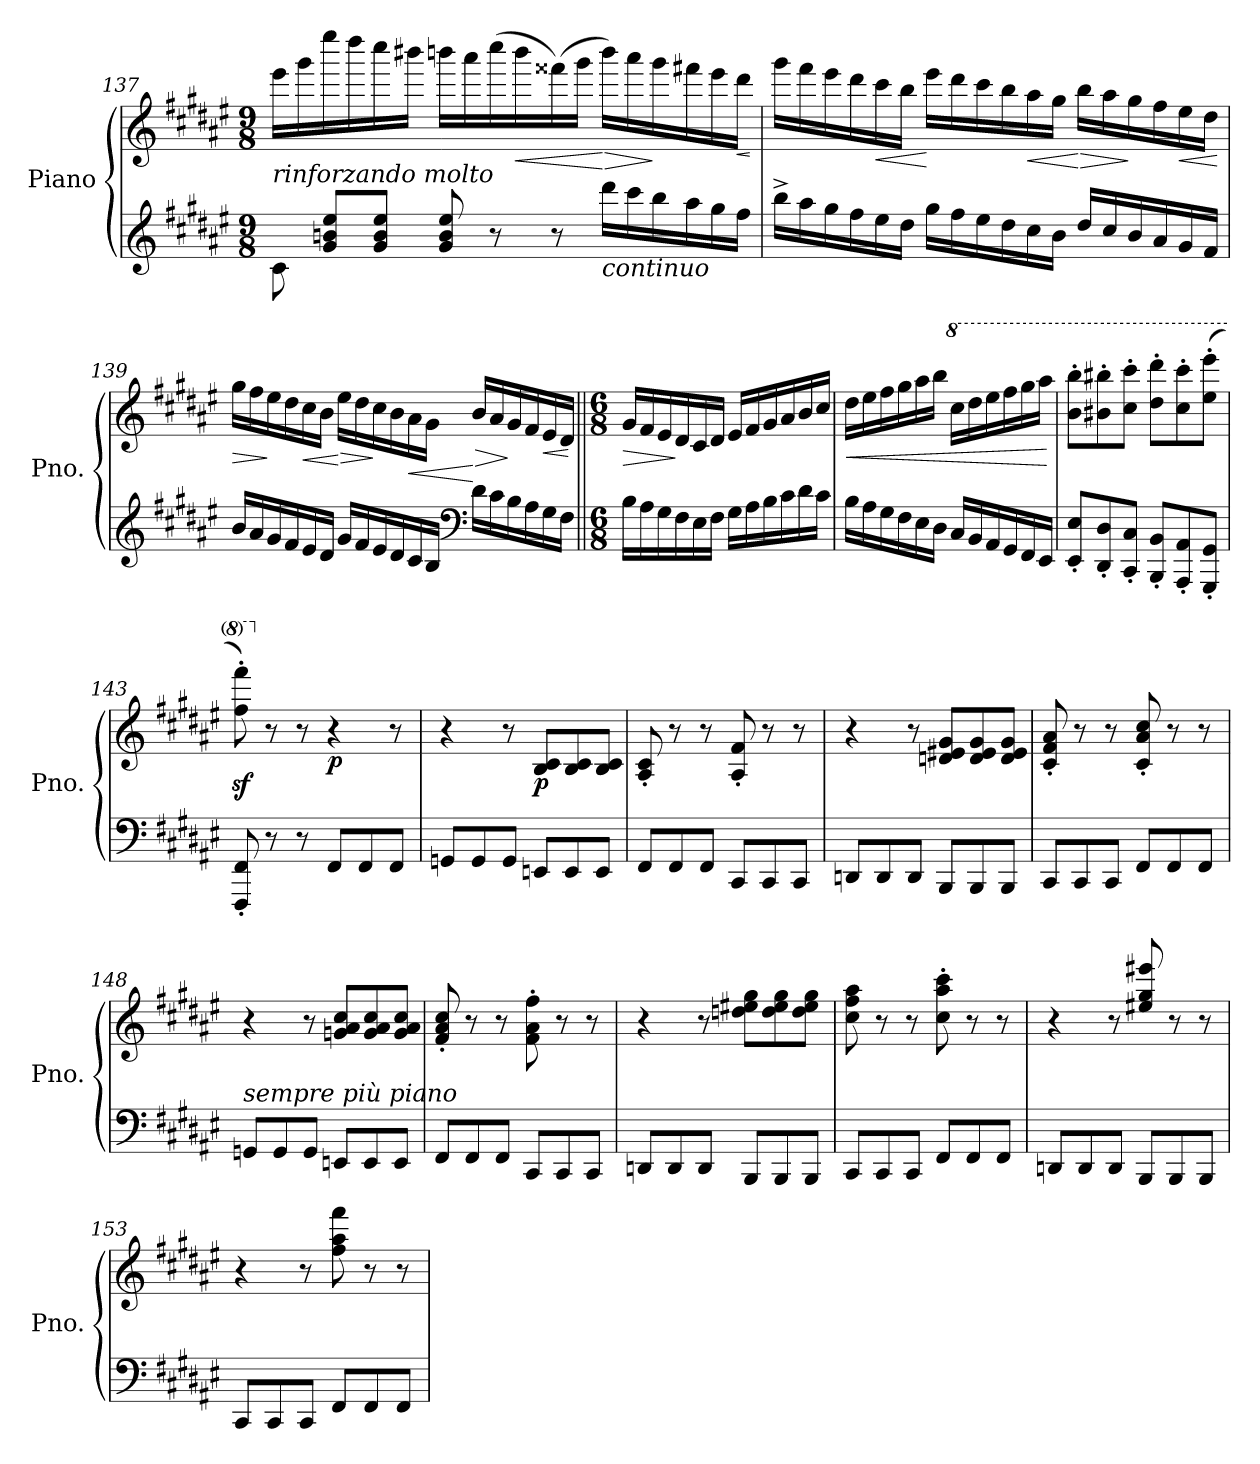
**kern	**kern	**dynam
*part1	*part1	*part1
*staff2	*staff1	*staff1/2
*I"Piano	*	*
*I'Pno.	*	*
*clefG2	*clefG2	*
*k[f#c#g#d#a#e#]	*k[f#c#g#d#a#e#]	*
*M9/8	*M9/8	*
=137	=137	=137
!LO:TX:a:i:t=rinforzando molto	!	!
8c#\	16eee#\LL	.
.	16ggg#\	.
8g#/ 8bn/ 8ee#/L	16eeee#\	.
.	16dddd#\	.
8g#/ 8b/ 8ee#/J	16cccc#\	.
.	16bbb#X\JJ	.
8g#/ 8b/ 8ee#/	16bbbn\LL	.
.	16aaa#\	.
8r	(16cccc#\	.
!	!	!LO:HP:b
.	16bbb\	<
8r	(16fff##X\)	.
.	16ggg#\JJ	.
!LO:TX:b:i:t=continuo	!	!
!	!	!LO:HP:n=1:b
16ddd#\LL	16bbb\LL)	[ >
16ccc#\	16aaa#\	.
16bb\	16ggg#\	]
16aa#\	16fff#X\	.
16gg#\	16eee#\	.
!	!	!LO:HP:b
16ff#\JJ	16ddd#\JJ	<
.	.	[
!!LO:LB:g=z
=138	=138	=138
16bb^\LL	16ggg#\LL	.
16aa#\	16fff#\	.
16gg#\	16eee#\	.
16ff#\	16ddd#\	.
!	!	!LO:HP:b
16ee#\	16ccc#\	<
16dd#\JJ	16bb\JJ	.
16gg#\LL	16eee#\LL	[
16ff#\	16ddd#\	.
16ee#\	16ccc#\	.
16dd#\	16bb\	.
!	!	!LO:HP:b
16cc#\	16aa#\	<
16b\JJ	16gg#\JJ	.
!	!	!LO:HP:n=1:b
16dd#/LL	16bb\LL	[ >
16cc#/	16aa#\	.
16b/	16gg#\	]
16a#/	16ff#\	.
!	!	!LO:HP:b
16g#/	16ee#\	<
16f#/JJ	16dd#\JJ	.
.	.	[
=139	=139	=139
!	!	!LO:HP:b
16b/LL	16gg#\LL	>
16a#/	16ff#\	.
16g#/	16ee#\	]
16f#/	16dd#\	.
!	!	!LO:HP:b
16e#/	16cc#\	<
16d#/JJ	16b\JJ	.
!	!	!LO:HP:n=1:b
16g#/LL	16ee#\LL	[ >
16f#/	16dd#\	.
16e#/	16cc#\	]
16d#/	16b\	.
!	!	!LO:HP:b
16c#/	16a#\	<
16B/JJ	16g#\JJ	.
*clefF4	*	*
!	!	!LO:HP:n=1:b
16d#\LL	16b/LL	[ >
16c#\	16a#/	.
16B\	16g#/	]
16A#\	16f#/	.
!	!	!LO:HP:b
16G#\	16e#/	<
16F#\JJ	16d#/JJ	.
.	.	[
!!LO:LB:g=z
=140||	=140||	=140||
*M6/8	*M6/8	*
!	!	!LO:HP:b
16B\LL	16g#/LL	>
16A#\	16f#/	.
16G#\	16e#/	.
16F#\	16d#/	]
16E#\	16c#/	.
16F#\JJ	16d#/JJ	.
16G#\LL	16e#/LL	.
16A#\	16f#/	.
16B\	16g#/	.
16c#\	16a#/	.
16d#\	16b/	.
16c#\JJ	16cc#/JJ	.
=141	=141	=141
!	!	!LO:HP:b
16B\LL	16dd#\LL	<
16A#\	16ee#\	.
16G#\	16ff#\	.
16F#\	16gg#\	.
16E#\	16aa#\	.
16D#\JJ	16bb\JJ	.
*	*8va	*
16C#/LL	16ccc#\LL	.
16BB/	16ddd#\	.
16AA#/	16eee#\	.
16GG#/	16fff#\	.
16FF#/	16ggg#\	.
16EE#/JJ	16aaa#\JJ	.
.	.	[
=142	=142	=142
8EE#/' 8E#/'L	8bb\' 8bbb\'L	.
8DD#/' 8D#/'	8bb#X\' 8bbb#X\'	.
8CC#/' 8C#/'J	8ccc#\' 8cccc#\'J	.
8BBB/' 8BB/'L	8ddd#\' 8dddd#\'L	.
8AAA#/' 8AA#/'	8ccc#\' 8cccc#\'	.
8GGG#/' 8GG#/'J	(8eee#\' 8eeee#\'J	.
=143	=143	=143
8FFF#/' 8FF#/'	8fff#\z<' 8ffff#\z<')	.
*	*X8va	*
8r	8r	.
8r	8r	.
!	!	!LO:DY:b
8FF#/L	4r	p
8FF#/	.	.
8FF#/J	8r	.
!!LO:PB:g=z
=144	=144	=144
8GGn/L	4r	.
8GG/	.	.
8GG/J	8r	.
!	!	!LO:DY:b
8EEn/L	8B/ 8c#/L	p
8EE/	8B/ 8c#/	.
8EE/J	8B/ 8c#/J	.
=145	=145	=145
8FF#/L	8A#/' 8c#/'	.
8FF#/	8r	.
8FF#/J	8r	.
8CC#/L	8A#/' 8f#/'	.
8CC#/	8r	.
8CC#/J	8r	.
=146	=146	=146
8DDn/L	4r	.
8DD/	.	.
8DD/J	8r	.
8BBB/L	8dn/ 8e#X/ 8g#/L	.
8BBB/	8d/ 8e#/ 8g#/	.
8BBB/J	8d/ 8e#/ 8g#/J	.
=147	=147	=147
8CC#/L	8c#/' 8f#/' 8a#/'	.
8CC#/	8r	.
8CC#/J	8r	.
8FF#/L	8c#/' 8a#/' 8cc#/'	.
8FF#/	8r	.
8FF#/J	8r	.
=148	=148	=148
!LO:TX:a:i:t=sempre più piano	!	!
8GGn/L	4r	.
8GG/	.	.
8GG/J	8r	.
8EEn/L	8gn/ 8a#/ 8cc#/L	.
8EE/	8g/ 8a#/ 8cc#/	.
8EE/J	8g/ 8a#/ 8cc#/J	.
!!LO:LB:g=z
=149	=149	=149
8FF#/L	8f#/' 8a#/' 8cc#/'	.
8FF#/	8r	.
8FF#/J	8r	.
8CC#/L	8f#\' 8a#\' 8ff#\'	.
8CC#/	8r	.
8CC#/J	8r	.
=150	=150	=150
8DDn/L	4r	.
8DD/	.	.
8DD/J	8r	.
8BBB/L	8ddn\ 8ee#X\ 8gg#\L	.
8BBB/	8dd\ 8ee#\ 8gg#\	.
8BBB/J	8dd\ 8ee#\ 8gg#\J	.
=151	=151	=151
8CC#/L	8cc#\ 8ff#\ 8aa#\	.
8CC#/	8r	.
8CC#/J	8r	.
8FF#/L	8cc#\' 8aa#\' 8ccc#\'	.
8FF#/	8r	.
8FF#/J	8r	.
=152	=152	=152
8DDn/L	4r	.
8DD/	.	.
8DD/J	8r	.
8BBB/L	8ee#X/ 8gg#/ 8eee#X/	.
8BBB/	8r	.
8BBB/J	8r	.
=153	=153	=153
8CC#/L	4r	.
8CC#/	.	.
8CC#/J	8r	.
8FF#/L	8ff#\ 8aa#\ 8fff#\	.
8FF#/	8r	.
8FF#/J	8r	.
=	=	=
*-	*-	*-
